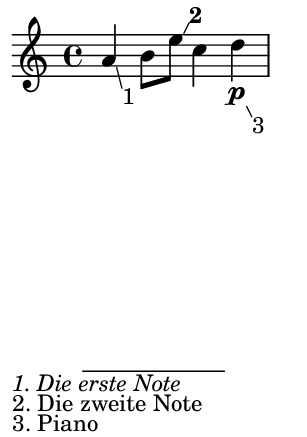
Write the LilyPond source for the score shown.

%% Generated by lilypond-book
%% Options: [exampleindent=10.16\mm,indent=0\mm,line-width=160\mm,paper-height=845.047\pt,paper-width=597.508\pt,papersize="a8",quote,ragged-right]
\include "lilypond-book-preamble.ly"


% ****************************************************************
% Start cut-&-pastable-section
% ****************************************************************

#(ly:set-option 'eps-box-padding 3.000000)



\paper {
  #(set-paper-size "a8")
  indent = 0\mm
  ragged-right = ##t
}

\layout {
  
}




% ****************************************************************
% ly snippet:
% ****************************************************************
\sourcefileline 1349
\book {
  \header { tagline = ##f }
  \relative c' {
    \footnote
          "1" #'(0.5 . -2)
          \markup { \italic "1. Die erste Note" }
    a'4
    b8
    \footnote
          \markup { \bold "2" } #'(0.5 . 1)
          "2. Die zweite Note"
    e
    c4
    d-\footnote "3" #'(0.5 . -1) "3. Piano" \p
  }
}


% ****************************************************************
% end ly snippet
% ****************************************************************
